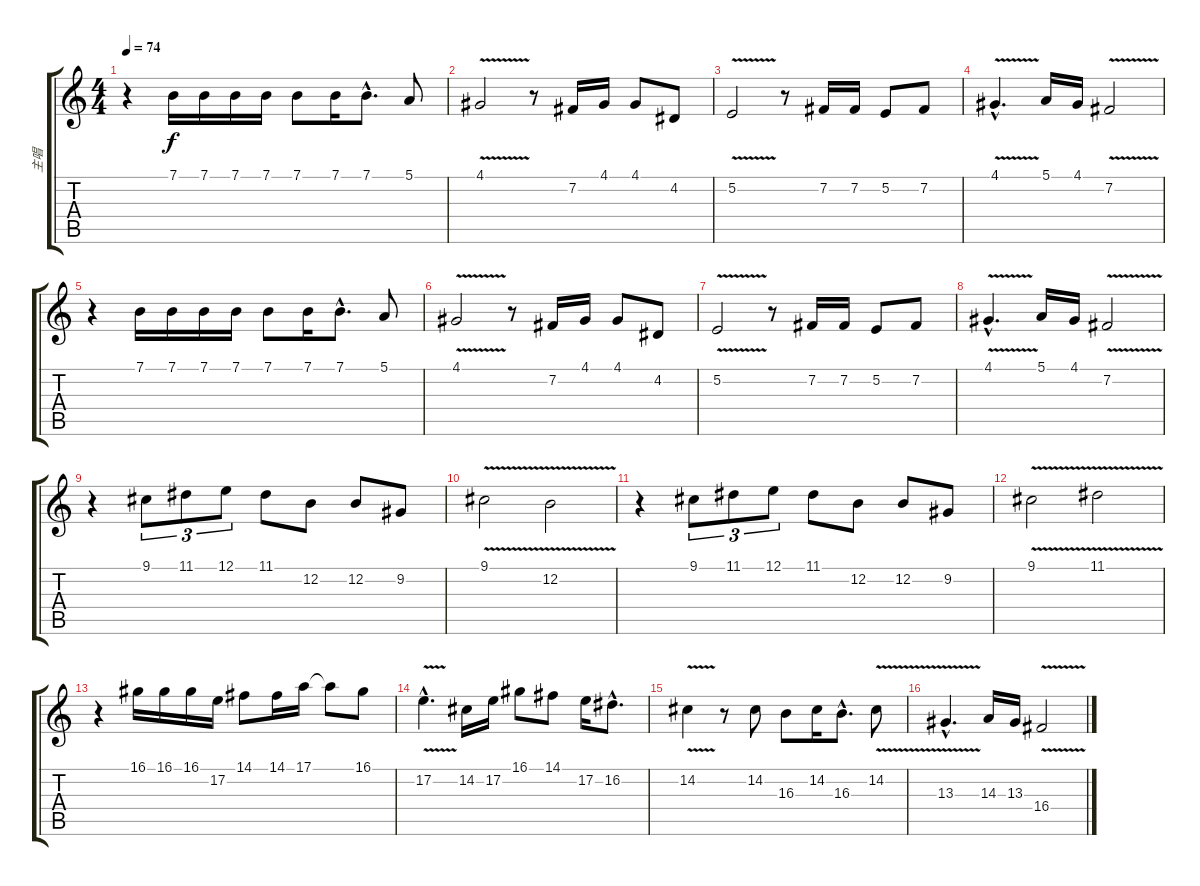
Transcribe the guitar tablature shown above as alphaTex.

\track ("主唱" "主唱") {instrument choiraahs}
\staff {score tabs}
\tuning (E4 B3 G3 D3 A2 E2) {hide}
\ts (4 4)
\tempo 74
\clef g2
\ks c
r.4{dy f} 7.1.16 7.1.16 7.1.16 7.1.16 7.1.8 7.1.16 7.1{hac}.8{d} 5.1.8 |
4.1{v}.2 r.8 7.2.16 4.1.16 4.1.8 4.2.8 |
5.2{v}.2 r.8 7.2.16 7.2.16 5.2.8 7.2.8 |
4.1{v hac}.4{d} 5.1.16 4.1.16 7.2{v}.2 |
r.4 7.1.16 7.1.16 7.1.16 7.1.16 7.1.8 7.1.16 7.1{hac}.8{d} 5.1.8 |
4.1{v}.2 r.8 7.2.16 4.1.16 4.1.8 4.2.8 |
5.2{v}.2 r.8 7.2.16 7.2.16 5.2.8 7.2.8 |
4.1{v hac}.4{d} 5.1.16 4.1.16 7.2{v}.2 |
r.4 9.1.8{tu (3 2)} 11.1.8{tu (3 2)} 12.1.8{tu (3 2)} 11.1.8 12.2.8 12.2.8 9.2.8 |
9.1{v}.2 12.2{v}.2 |
r.4 9.1.8{tu (3 2)} 11.1.8{tu (3 2)} 12.1.8{tu (3 2)} 11.1.8 12.2.8 12.2.8 9.2.8 |
9.1{v}.2 11.1{v}.2 |
r.4 16.1.16 16.1.16 16.1.16 17.2.16 14.1.8 14.1.16 17.1.16 17.1{t}.8 16.1.8 |
17.2{v hac}.4{d} 14.2.16 17.2.16 16.1.8 14.1.8 17.2.16 16.2{hac}.8{d} |
14.2{v}.4 r.8 14.2.8 16.3.8 14.2.16 16.3{hac}.8{d} 14.2{v}.8 |
13.3{v hac}.4{d} 14.3.16 13.3.16 16.4{v}.2
